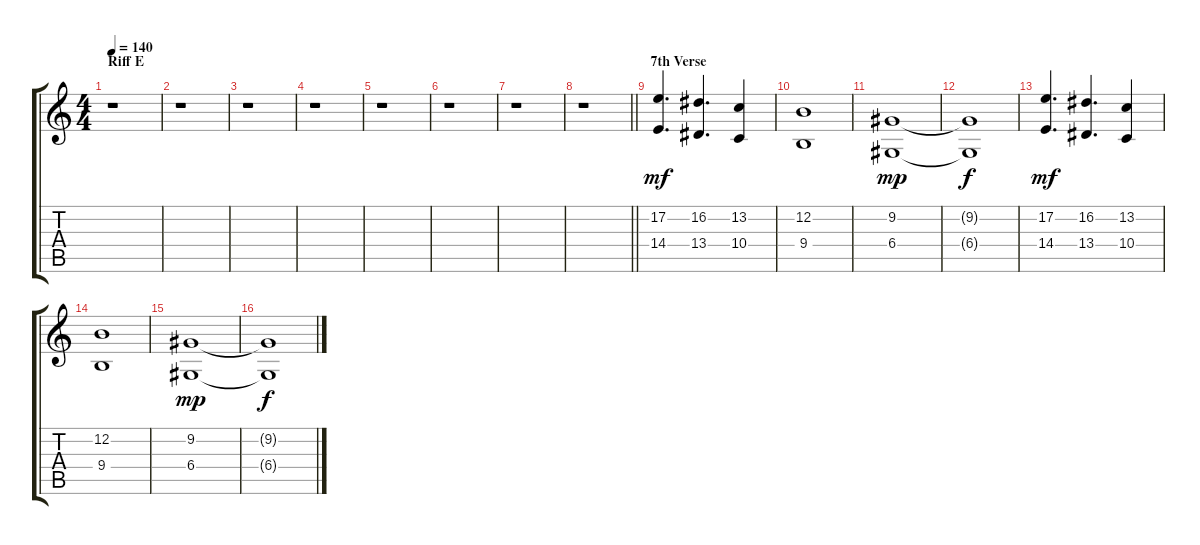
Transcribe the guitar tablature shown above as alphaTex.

\track "" {instrument stringensemble2}
\staff {score tabs}
\tuning (E4 B3 G3 D3 A2 E2) {hide}
\ts (4 4)
\section ("" "Riff E")
\tempo 140
\clef g2
\ks c
r.1{dy f} |
r.1 |
r.1 |
r.1 |
r.1 |
r.1 |
r.1 |
\barLineRight lightlight
r.1 |
\section ("" "7th Verse")
(17.2 14.4).4{d dy mf} (16.2 13.4).4{d} (13.2 10.4).4 |
(12.2 9.4).1 |
(9.2 6.4).1{dy mp} |
(9.2{t} 6.4{t}).1{dy f} |
(17.2 14.4).4{d dy mf} (16.2 13.4).4{d} (13.2 10.4).4 |
(12.2 9.4).1 |
(9.2 6.4).1{dy mp} |
(9.2{t} 6.4{t}).1{dy f}
